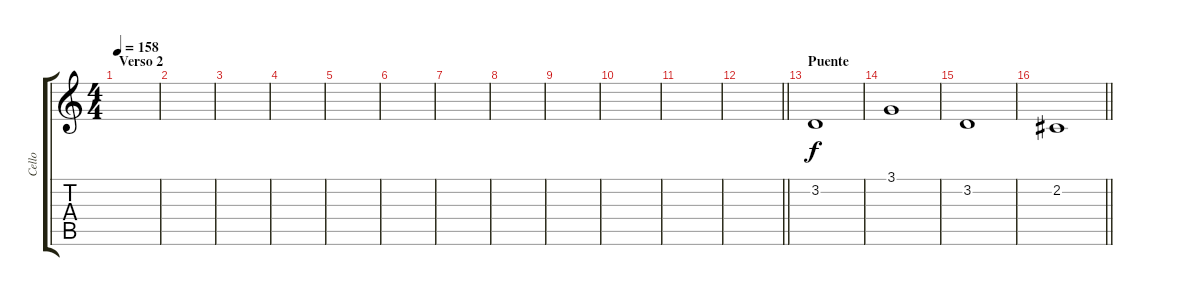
\track ("Cello" "Cello") {instrument stringensemble2}
\staff {score tabs}
\tuning (E4 B3 G3 D3 A2 E2) {hide}
\ts (4 4)
\section ("" "Verso 2")
\tempo 158
\clef g2
\ks c
|
|
|
|
|
|
|
|
|
|
|
\barLineRight lightlight
|
\section ("" "Puente")
3.2.1{dy f volume 13} |
3.1.1 |
3.2.1 |
\barLineRight lightlight
2.2.1
